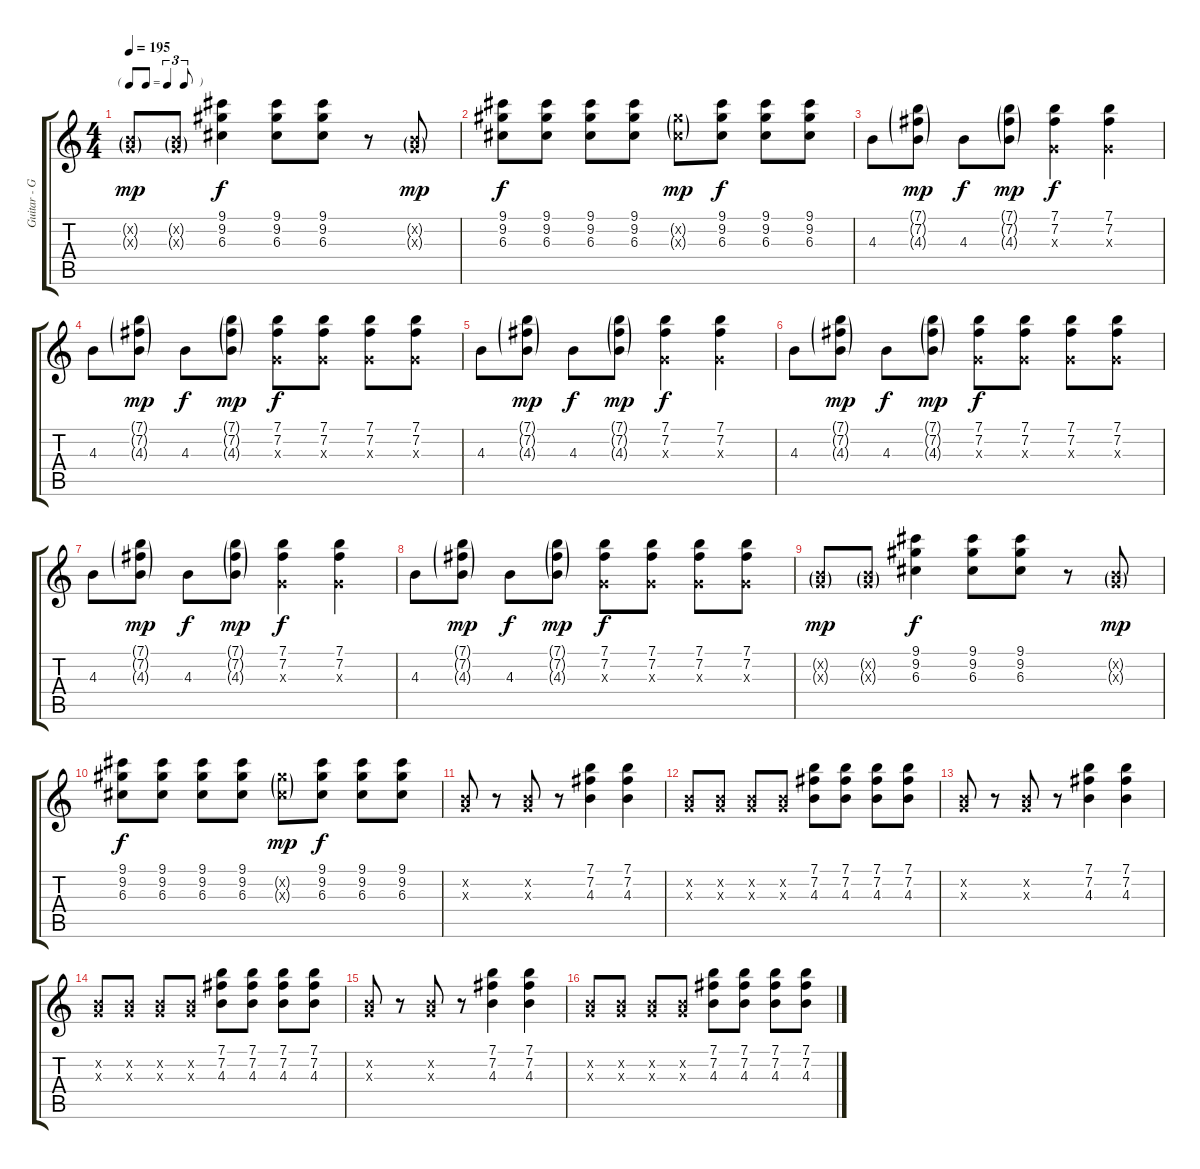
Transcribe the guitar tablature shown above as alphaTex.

\track ("Guitar - Greg" "Guitar - G") {instrument electricguitarclean}
\staff {score tabs}
\tuning (E4 B3 G3 D3 A2 E2) {hide}
\ts (4 4)
\tf triplet8th
\tempo 195
\clef g2
\ks c
(0.2{g x} 0.3{g x}).8{dy mp} (0.2{g x} 0.3{g x}).8 (9.1 9.2 6.3).4{dy f} (9.1 9.2 6.3).8 (9.1 9.2 6.3).8 r.8 (0.2{g x} 0.3{g x}).8{dy mp} |
(9.1 9.2 6.3).8{dy f} (9.1 9.2 6.3).8 (9.1 9.2 6.3).8 (9.1 9.2 6.3).8 (9.2{g x} 6.3{g x}).8{dy mp} (9.1 9.2 6.3).8{dy f} (9.1 9.2 6.3).8 (9.1 9.2 6.3).8 |
4.3.8 (7.1{g} 7.2{g} 4.3{g}).8{dy mp} 4.3.8{dy f} (7.1{g} 7.2{g} 4.3{g}).8{dy mp} (7.1 7.2 0.3{x}).4{dy f} (7.1 7.2 0.3{x}).4 |
4.3.8 (7.1{g} 7.2{g} 4.3{g}).8{dy mp} 4.3.8{dy f} (7.1{g} 7.2{g} 4.3{g}).8{dy mp} (7.1 7.2 0.3{x}).8{dy f} (7.1 7.2 0.3{x}).8 (7.1 7.2 0.3{x}).8 (7.1 7.2 0.3{x}).8 |
4.3.8 (7.1{g} 7.2{g} 4.3{g}).8{dy mp} 4.3.8{dy f} (7.1{g} 7.2{g} 4.3{g}).8{dy mp} (7.1 7.2 0.3{x}).4{dy f} (7.1 7.2 0.3{x}).4 |
4.3.8 (7.1{g} 7.2{g} 4.3{g}).8{dy mp} 4.3.8{dy f} (7.1{g} 7.2{g} 4.3{g}).8{dy mp} (7.1 7.2 0.3{x}).8{dy f} (7.1 7.2 0.3{x}).8 (7.1 7.2 0.3{x}).8 (7.1 7.2 0.3{x}).8 |
4.3.8 (7.1{g} 7.2{g} 4.3{g}).8{dy mp} 4.3.8{dy f} (7.1{g} 7.2{g} 4.3{g}).8{dy mp} (7.1 7.2 0.3{x}).4{dy f} (7.1 7.2 0.3{x}).4 |
4.3.8 (7.1{g} 7.2{g} 4.3{g}).8{dy mp} 4.3.8{dy f} (7.1{g} 7.2{g} 4.3{g}).8{dy mp} (7.1 7.2 0.3{x}).8{dy f} (7.1 7.2 0.3{x}).8 (7.1 7.2 0.3{x}).8 (7.1 7.2 0.3{x}).8 |
(0.2{g x} 0.3{g x}).8{dy mp} (0.2{g x} 0.3{g x}).8 (9.1 9.2 6.3).4{dy f} (9.1 9.2 6.3).8 (9.1 9.2 6.3).8 r.8 (0.2{g x} 0.3{g x}).8{dy mp} |
(9.1 9.2 6.3).8{dy f} (9.1 9.2 6.3).8 (9.1 9.2 6.3).8 (9.1 9.2 6.3).8 (9.2{g x} 6.3{g x}).8{dy mp} (9.1 9.2 6.3).8{dy f} (9.1 9.2 6.3).8 (9.1 9.2 6.3).8 |
(0.2{x} 0.3{x}).8{instrument distortionguitar} r.8 (0.2{x} 0.3{x}).8 r.8 (7.1 7.2 4.3).4 (7.1 7.2 4.3).4 |
(0.2{x} 0.3{x}).8 (0.2{x} 0.3{x}).8 (0.2{x} 0.3{x}).8 (0.2{x} 0.3{x}).8 (7.1 7.2 4.3).8 (7.1 7.2 4.3).8 (7.1 7.2 4.3).8 (7.1 7.2 4.3).8 |
(0.2{x} 0.3{x}).8 r.8 (0.2{x} 0.3{x}).8 r.8 (7.1 7.2 4.3).4 (7.1 7.2 4.3).4 |
(0.2{x} 0.3{x}).8 (0.2{x} 0.3{x}).8 (0.2{x} 0.3{x}).8 (0.2{x} 0.3{x}).8 (7.1 7.2 4.3).8 (7.1 7.2 4.3).8 (7.1 7.2 4.3).8 (7.1 7.2 4.3).8 |
(0.2{x} 0.3{x}).8 r.8 (0.2{x} 0.3{x}).8 r.8 (7.1 7.2 4.3).4 (7.1 7.2 4.3).4 |
(0.2{x} 0.3{x}).8 (0.2{x} 0.3{x}).8 (0.2{x} 0.3{x}).8 (0.2{x} 0.3{x}).8 (7.1 7.2 4.3).8 (7.1 7.2 4.3).8 (7.1 7.2 4.3).8 (7.1 7.2 4.3).8
